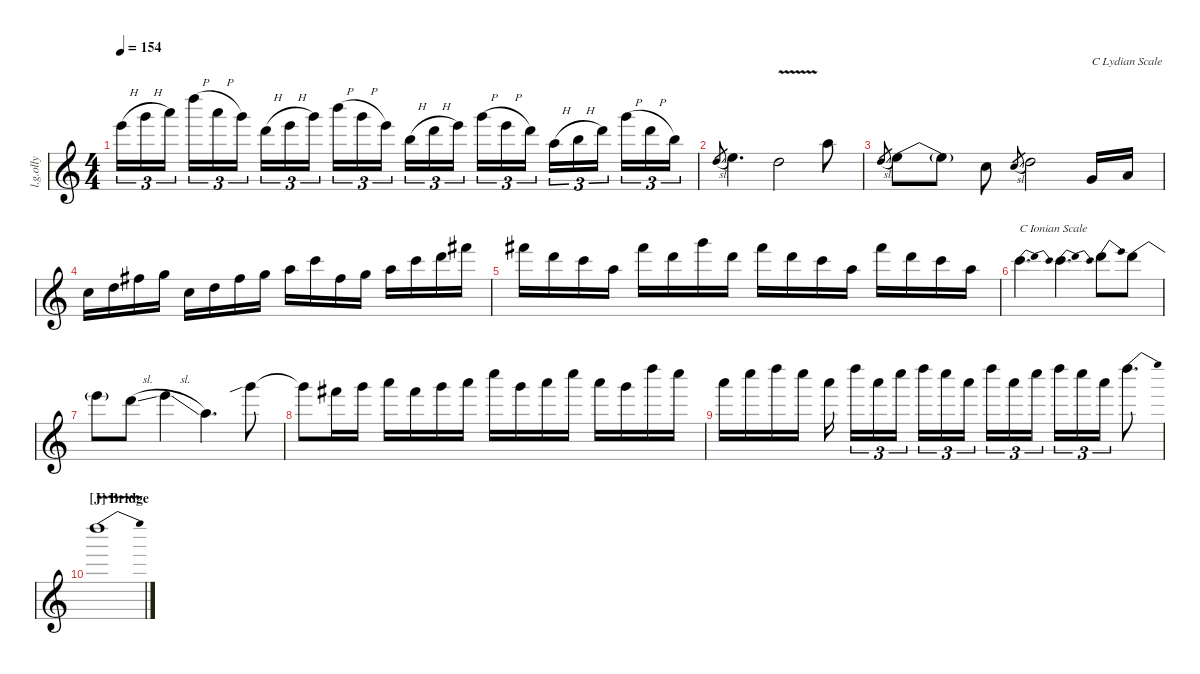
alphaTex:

\defaultSystemsLayout 4
\hideDynamics
\bracketExtendMode nobrackets
\otherSystemsTrackNameOrientation horizontal
\track ("Lead Guitar Olly Steele" "l.g.olly") {instrument distortionguitar}
\staff {score}
\tuning (E4 B3 G3 D3 A2 E2)
\ts (4 4)
\tempo 154
\clef g2
\ks c
12.1{h}.16{tu (3 2) dy mf beam Down} 15.1{h}.16{tu (3 2) beam Down} 17.1.16{tu (3 2) beam Down} 22.1{h}.16{tu (3 2) beam Down} 17.1{h}.16{tu (3 2) beam Down} 15.1.16{tu (3 2) beam Down} 10.1{h}.16{tu (3 2) beam Down} 12.1{h}.16{tu (3 2) beam Down} 15.1.16{tu (3 2) beam Down} 19.1{h}.16{tu (3 2) beam Down} 15.1{h}.16{tu (3 2) beam Down} 12.1.16{tu (3 2) beam Down} 7.1{h}.16{tu (3 2) beam Down} 10.1{h}.16{tu (3 2) beam Down} 12.1.16{tu (3 2) beam Down} 15.1{h}.16{tu (3 2) beam Down} 12.1{h}.16{tu (3 2) beam Down} 10.1.16{tu (3 2) beam Down} 5.1{h}.16{tu (3 2) beam Down} 7.1{h}.16{tu (3 2) beam Down} 10.1.16{tu (3 2) beam Down} 15.1{h}.16{tu (3 2) beam Down} 10.1{h}.16{tu (3 2) beam Down} 7.1.16{tu (3 2) beam Down} |
7.3{sl}.8{tu (3 2) gr beam Up} 9.3.4{d beam Down} 7.3{v}.2{beam Down} 10.2.8{beam Down} |
7.3{sl}.8{gr beam Up} 9.3{be (bendrelease 0 0 15 2 20.4 2 30 0)}.8{beam Down} 9.3{t}.8{beam Down} 10.4.8{beam Down} 10.4{sl}.8{gr beam Up} 12.4.2{beam Down} 10.5.16{txt "C Lydian Scale" beam Up} 12.5.16{beam Up} |
10.4.16{beam Down} 12.4.16{beam Down} 11.3{acc #}.16{beam Down} 12.3.16{beam Down} 10.4.16{beam Down} 12.4.16{beam Down} 11.3{acc #}.16{beam Down} 12.3.16{beam Down} 10.2.16{beam Down} 13.2.16{beam Down} 11.3{acc #}.16{beam Down} 12.3.16{beam Down} 10.2.16{beam Down} 13.2.16{beam Down} 10.1.16{beam Down} 14.1{acc #}.16{beam Down} |
14.1{acc #}.16{beam Down} 10.1.16{beam Down} 13.2.16{beam Down} 10.2.16{beam Down} 14.1{acc #}.16{beam Down} 10.1.16{beam Down} 15.1.16{beam Down} 10.1.16{beam Down} 14.1{acc #}.16{beam Down} 10.1.16{beam Down} 13.2.16{beam Down} 10.2.16{beam Down} 14.1{acc #}.16{beam Down} 10.1.16{beam Down} 13.2.16{beam Down} 10.2.16{beam Down} |
13.2{be (bendrelease 0 0 22.2 4 34.8 4 47.4 0)}.4{d txt "C Ionian Scale" beam Down} 13.2{be (bendrelease 0 0 22.2 4 34.8 4 47.4 0)}.4{d beam Down} 15.2{be (bend 0 0 15 4)}.8{beam Down} 15.2{be (bend 0 0 15 4)}.8{beam Down} |
15.2{t}.8{beam Down} 15.2{sl}.8{beam Down} 17.2{sl}.4{beam Down} 10.2.4{d beam Down} 15.1{sib}.8{beam Down} |
15.1{t}.8{beam Down} 14.1{acc #}.16{beam Down} 15.1.16{beam Down} 17.1.16{beam Down} 14.1{acc #}.16{beam Down} 15.1.16{beam Down} 17.1.16{beam Down} 20.1.16{beam Down} 15.1.16{beam Down} 17.1.16{beam Down} 20.1.16{beam Down} 17.1.16{beam Down} 15.1.16{beam Down} 22.1.16{beam Down} 20.1.16{beam Down} |
17.1.16{beam Down} 20.1.16{beam Down} 22.1.16{beam Down} 20.1.16{beam Down} 17.1.16{beam Down} 22.1.16{tu (3 2) beam Down} 17.1.16{tu (3 2) beam Down} 20.1.16{tu (3 2) beam Down} 22.1.16{tu (3 2) beam Down} 20.1.16{tu (3 2) beam Down} 17.1.16{tu (3 2) beam Down} 22.1.16{tu (3 2) beam Down} 17.1.16{tu (3 2) beam Down} 20.1.16{tu (3 2) beam Down} 22.1.16{tu (3 2) beam Down} 20.1.16{tu (3 2) beam Down} 17.1.16{tu (3 2) beam Down} 22.1{be (bend 0 0 15 4)}.8{d beam Down} |
\section ("J" "Bridge")
22.1{be (bend 0 0 15 4) v}.1{beam Down}
